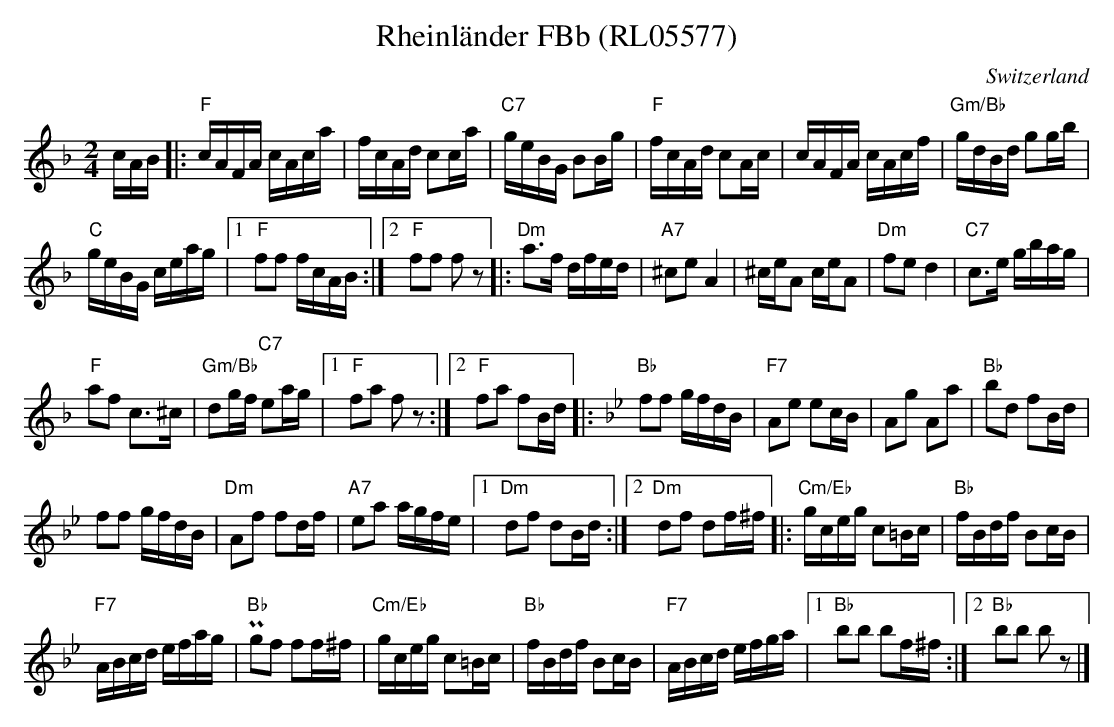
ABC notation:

X:1
T: Rheinländer FBb (RL05577)
O:Switzerland
M:2/4
L:1/16
K:F major
cAB |: "F"cAFA cAca | fcAd c2ca | "C7"geBG B2Bg | "F"fcAd c2Ac | cAFA cAcf | "Gm/Bb"gdBd g2gb |
"C"geBG ceag |1 "F"f2f2 fcAB :|2 "F"f2f2 f2z2 |: "Dm"a3f dfed | "A7"^c2e2 A4 | ^ceA2 ceA2 | "Dm"f2e2 d4 | "C7"c3e gbag |
"F"a2f2 c3^c | "Gm/Bb"d2gf "C7"e2ag |1 "F"f2a2 f2z2 :|2 "F"f2a2 f2Bd |: [K:Bb] "Bb"f2f2 gfdB | "F7"A2e2 e2cB | A2g2 A2a2 | "Bb"b2d2 f2Bd |
f2f2 gfdB | "Dm"A2f2 f2df | "A7"e2a2 agfe |1 "Dm"d2f2 d2Bd :|2 "Dm"d2f2 d2f^f |: "Cm/Eb"gceg c2=Bc | "Bb"fBdf B2cB |
"F7"ABcd efag | "Bb"Pg2f2 f2f^f | "Cm/Eb"gceg c2=Bc | "Bb"fBdf B2cB | "F7"ABcd efga |1 "Bb"b2b2 b2f^f :|2 "Bb"b2b2 b2z2 |]
